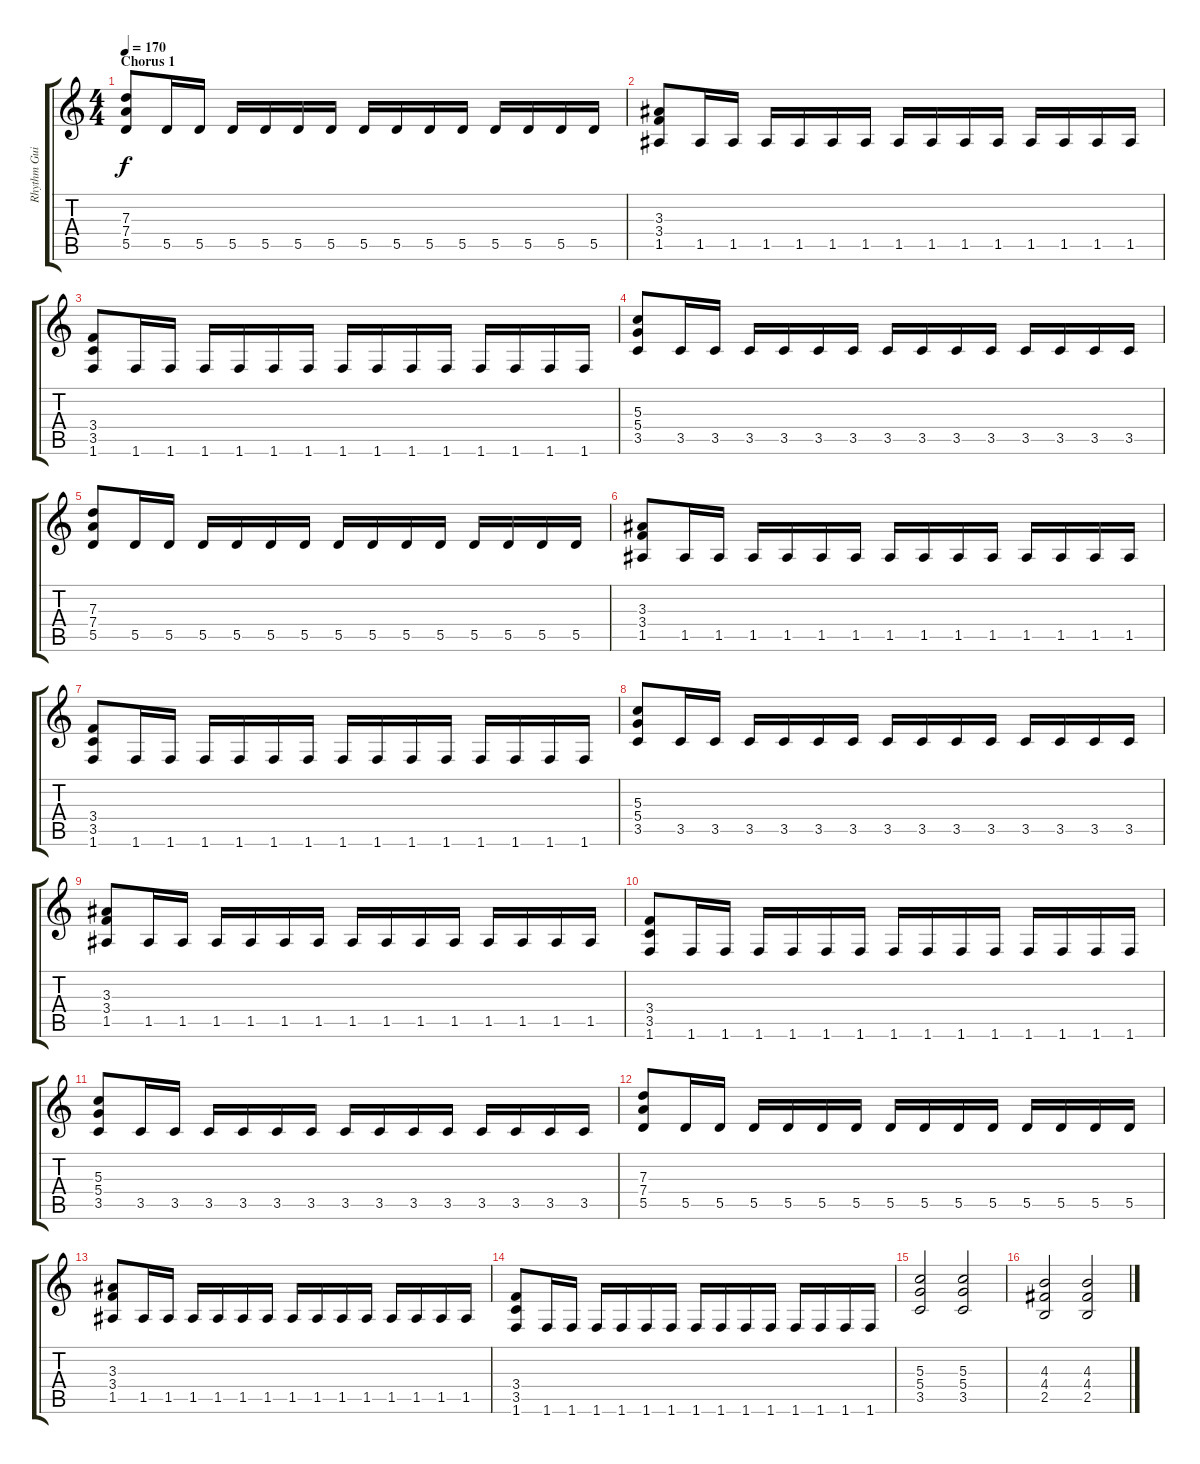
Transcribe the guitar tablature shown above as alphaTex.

\track ("Rhythm Guitar 1" "Rhythm Gui") {instrument distortionguitar}
\staff {score tabs}
\tuning (E4 B3 G3 D3 A2 E2) {hide}
\ts (4 4)
\section ("" "Chorus 1")
\tempo 170
\clef g2
\ks c
(7.3 7.4 5.5).8{dy f} 5.5.16 5.5.16 5.5.16 5.5.16 5.5.16 5.5.16 5.5.16 5.5.16 5.5.16 5.5.16 5.5.16 5.5.16 5.5.16 5.5.16 |
(3.3 3.4 1.5).8 1.5.16 1.5.16 1.5.16 1.5.16 1.5.16 1.5.16 1.5.16 1.5.16 1.5.16 1.5.16 1.5.16 1.5.16 1.5.16 1.5.16 |
(3.4 3.5 1.6).8 1.6.16 1.6.16 1.6.16 1.6.16 1.6.16 1.6.16 1.6.16 1.6.16 1.6.16 1.6.16 1.6.16 1.6.16 1.6.16 1.6.16 |
(5.3 5.4 3.5).8 3.5.16 3.5.16 3.5.16 3.5.16 3.5.16 3.5.16 3.5.16 3.5.16 3.5.16 3.5.16 3.5.16 3.5.16 3.5.16 3.5.16 |
(7.3 7.4 5.5).8 5.5.16 5.5.16 5.5.16 5.5.16 5.5.16 5.5.16 5.5.16 5.5.16 5.5.16 5.5.16 5.5.16 5.5.16 5.5.16 5.5.16 |
(3.3 3.4 1.5).8 1.5.16 1.5.16 1.5.16 1.5.16 1.5.16 1.5.16 1.5.16 1.5.16 1.5.16 1.5.16 1.5.16 1.5.16 1.5.16 1.5.16 |
(3.4 3.5 1.6).8 1.6.16 1.6.16 1.6.16 1.6.16 1.6.16 1.6.16 1.6.16 1.6.16 1.6.16 1.6.16 1.6.16 1.6.16 1.6.16 1.6.16 |
(5.3 5.4 3.5).8 3.5.16 3.5.16 3.5.16 3.5.16 3.5.16 3.5.16 3.5.16 3.5.16 3.5.16 3.5.16 3.5.16 3.5.16 3.5.16 3.5.16 |
(3.3 3.4 1.5).8 1.5.16 1.5.16 1.5.16 1.5.16 1.5.16 1.5.16 1.5.16 1.5.16 1.5.16 1.5.16 1.5.16 1.5.16 1.5.16 1.5.16 |
(3.4 3.5 1.6).8 1.6.16 1.6.16 1.6.16 1.6.16 1.6.16 1.6.16 1.6.16 1.6.16 1.6.16 1.6.16 1.6.16 1.6.16 1.6.16 1.6.16 |
(5.3 5.4 3.5).8 3.5.16 3.5.16 3.5.16 3.5.16 3.5.16 3.5.16 3.5.16 3.5.16 3.5.16 3.5.16 3.5.16 3.5.16 3.5.16 3.5.16 |
(7.3 7.4 5.5).8 5.5.16 5.5.16 5.5.16 5.5.16 5.5.16 5.5.16 5.5.16 5.5.16 5.5.16 5.5.16 5.5.16 5.5.16 5.5.16 5.5.16 |
(3.3 3.4 1.5).8 1.5.16 1.5.16 1.5.16 1.5.16 1.5.16 1.5.16 1.5.16 1.5.16 1.5.16 1.5.16 1.5.16 1.5.16 1.5.16 1.5.16 |
(3.4 3.5 1.6).8 1.6.16 1.6.16 1.6.16 1.6.16 1.6.16 1.6.16 1.6.16 1.6.16 1.6.16 1.6.16 1.6.16 1.6.16 1.6.16 1.6.16 |
(5.3 5.4 3.5).2 (5.3 5.4 3.5).2 |
(4.3 4.4 2.5).2 (4.3 4.4 2.5).2
